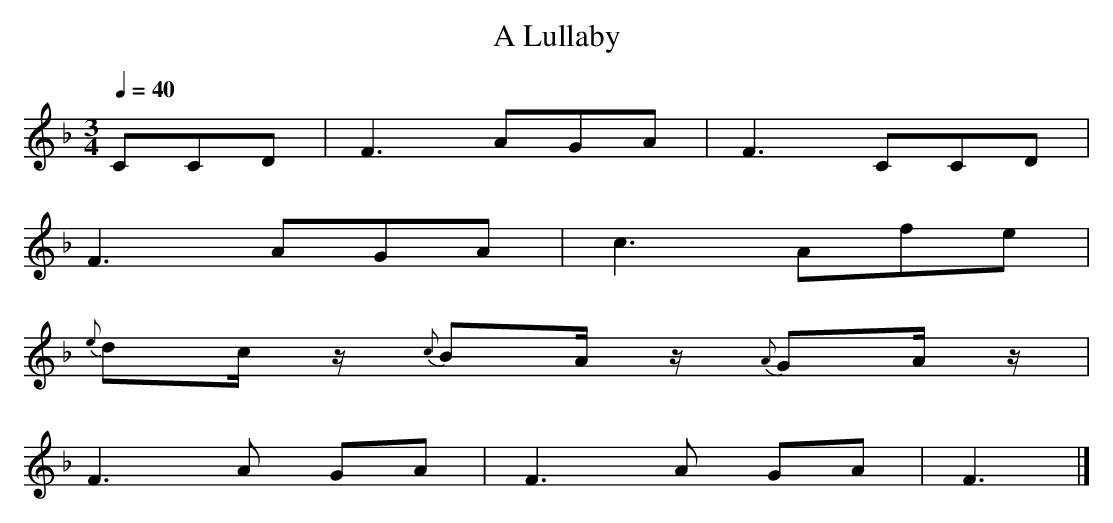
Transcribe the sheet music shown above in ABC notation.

X:1
T: A Lullaby
M: 3/4
L: 1/8
Q: 1/4=40
K: F % 1 flats
V: 1
CCD | F3 AGA | F3 CCD |
F3 AGA | c3 Afe |
{e}dc/z/ {c}BA/z/ {A}GA/z/ |
F3A GA | F3A GA | F3 |]
